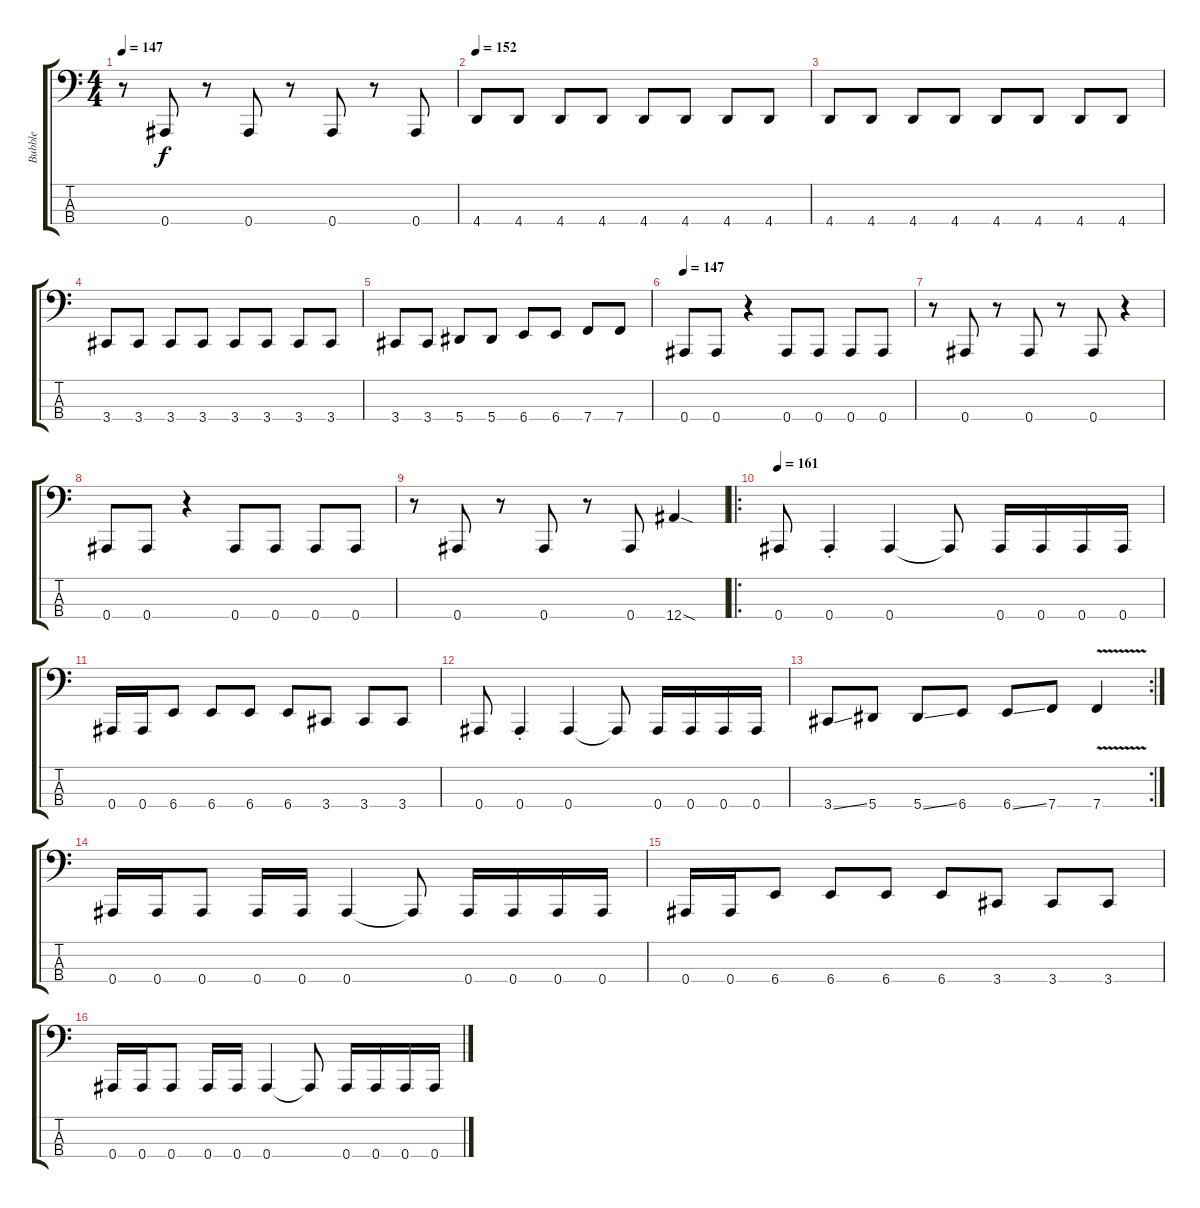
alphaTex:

\track ("Bubble" "Bubble") {instrument electricbasspick}
\staff {score tabs}
\tuning (Eb2 Bb1 F1 Bb0) {hide}
\ts (4 4)
\tempo 147
\clef f4
\ks c
r.8{dy f} 0.4.8 r.8 0.4.8 r.8 0.4.8 r.8 0.4.8 |
\tempo 152
4.4.8 4.4.8 4.4.8 4.4.8 4.4.8 4.4.8 4.4.8 4.4.8 |
4.4.8 4.4.8 4.4.8 4.4.8 4.4.8 4.4.8 4.4.8 4.4.8 |
3.4.8 3.4.8 3.4.8 3.4.8 3.4.8 3.4.8 3.4.8 3.4.8 |
3.4.8 3.4.8 5.4.8 5.4.8 6.4.8 6.4.8 7.4.8 7.4.8 |
\tempo 147
0.4.8 0.4.8 r.4 0.4.8 0.4.8 0.4.8 0.4.8 |
r.8 0.4.8 r.8 0.4.8 r.8 0.4.8 r.4 |
0.4.8 0.4.8 r.4 0.4.8 0.4.8 0.4.8 0.4.8 |
r.8 0.4.8 r.8 0.4.8 r.8 0.4.8 12.4{sod}.4 |
\ro
\tempo 161
0.4.8 0.4{st}.4 0.4.4 0.4{t}.8 0.4.16 0.4.16 0.4.16 0.4.16 |
0.4.16 0.4.16 6.4.8 6.4.8 6.4.8 6.4.8 3.4.8 3.4.8 3.4.8 |
0.4.8 0.4{st}.4 0.4.4 0.4{t}.8 0.4.16 0.4.16 0.4.16 0.4.16 |
\rc 2
3.4{ss}.8 5.4.8 5.4{ss}.8 6.4.8 6.4{ss}.8 7.4.8 7.4{v}.4 |
0.4.16 0.4.16 0.4.8 0.4.16 0.4.16 0.4.4 0.4{t}.8 0.4.16 0.4.16 0.4.16 0.4.16 |
0.4.16 0.4.16 6.4.8 6.4.8 6.4.8 6.4.8 3.4.8 3.4.8 3.4.8 |
0.4.16 0.4.16 0.4.8 0.4.16 0.4.16 0.4.4 0.4{t}.8 0.4.16 0.4.16 0.4.16 0.4.16
